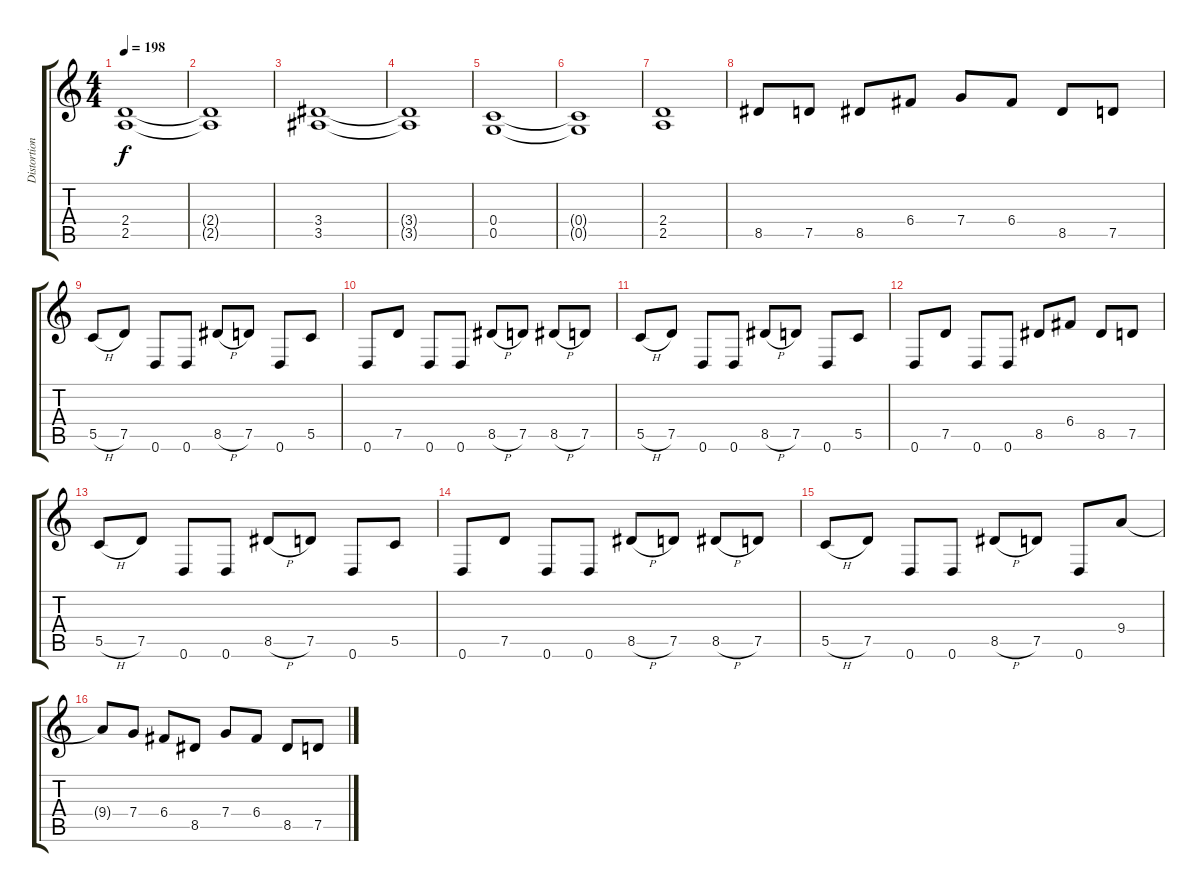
\track ("Distortion Guitar 2" "Distortion") {instrument distortionguitar}
\staff {score tabs}
\tuning (D4 A3 F3 C3 G2 D2) {hide}
\ts (4 4)
\tempo 198
\clef g2
\ks c
(2.4 2.5).1{dy f} |
(2.4{t} 2.5{t}).1 |
(3.4 3.5).1 |
(3.4{t} 3.5{t}).1 |
(0.4 0.5).1 |
(0.4{t} 0.5{t}).1 |
(2.4 2.5).1 |
8.5.8 7.5.8 8.5.8 6.4.8 7.4.8 6.4.8 8.5.8 7.5.8 |
5.5{h}.8{instrument guitarharmonics} 7.5.8 0.6.8{instrument distortionguitar} 0.6.8 8.5{h}.8{instrument guitarharmonics} 7.5.8 0.6.8{instrument distortionguitar} 5.5.8 |
0.6.8 7.5.8 0.6.8 0.6.8 8.5{h}.8{instrument guitarharmonics} 7.5.8 8.5{h}.8 7.5.8 |
5.5{h}.8 7.5.8 0.6.8{instrument distortionguitar} 0.6.8 8.5{h}.8{instrument guitarharmonics} 7.5.8 0.6.8{instrument distortionguitar} 5.5.8 |
0.6.8 7.5.8 0.6.8 0.6.8 8.5.8 6.4.8 8.5.8 7.5.8 |
5.5{h}.8{instrument guitarharmonics} 7.5.8 0.6.8{instrument distortionguitar} 0.6.8 8.5{h}.8{instrument guitarharmonics} 7.5.8 0.6.8{instrument distortionguitar} 5.5.8 |
0.6.8 7.5.8 0.6.8 0.6.8 8.5{h}.8{instrument guitarharmonics} 7.5.8 8.5{h}.8 7.5.8 |
5.5{h}.8 7.5.8 0.6.8{instrument distortionguitar} 0.6.8 8.5{h}.8{instrument guitarharmonics} 7.5.8 0.6.8{instrument distortionguitar} 9.4.8{instrument guitarharmonics} |
9.4{t}.8 7.4.8{instrument distortionguitar} 6.4.8 8.5.8 7.4.8{instrument guitarharmonics} 6.4.8{instrument distortionguitar} 8.5.8 7.5.8
